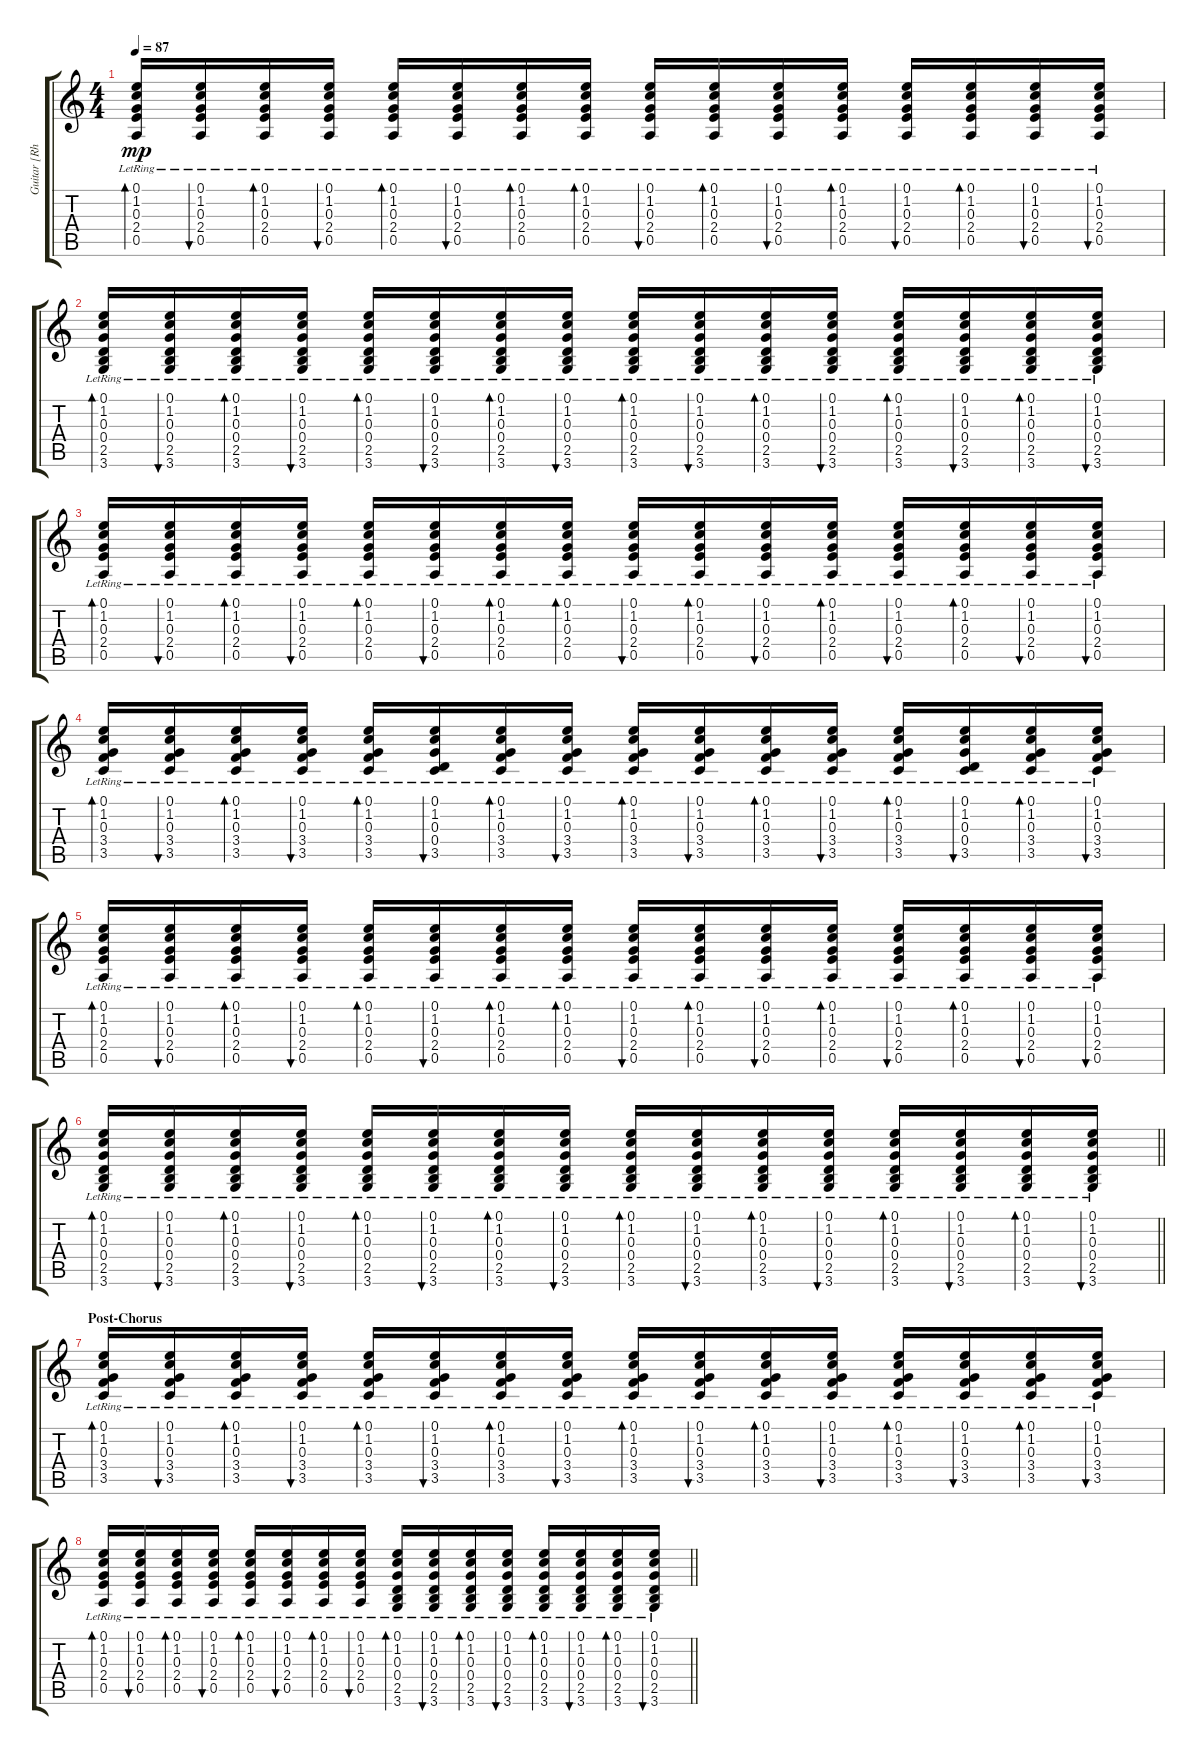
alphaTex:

\track ("Guitar [Rhythm]" "Guitar [Rh") {instrument acousticguitarsteel}
\staff {score tabs}
\tuning (E4 B3 G3 D3 A2 E2) {hide}
\ts (4 4)
\tempo 87
\clef g2
\ks c
(0.1{lr} 1.2{lr} 0.3{lr} 2.4{lr} 0.5).16{bd 60 dy mp} (0.1{lr} 1.2{lr} 0.3{lr} 2.4{lr} 0.5).16{bu 60} (0.1{lr} 1.2{lr} 0.3{lr} 2.4{lr} 0.5).16{bd 60} (0.1{lr} 1.2{lr} 0.3{lr} 2.4{lr} 0.5).16{bu 60} (0.1{lr} 1.2{lr} 0.3{lr} 2.4{lr} 0.5).16{bd 60} (0.1{lr} 1.2{lr} 0.3{lr} 2.4{lr} 0.5).16{bu 60} (0.1{lr} 1.2{lr} 0.3{lr} 2.4{lr} 0.5).16{bd 60} (0.1{lr} 1.2{lr} 0.3{lr} 2.4{lr} 0.5).16{bd 60} (0.1{lr} 1.2{lr} 0.3{lr} 2.4{lr} 0.5).16{bu 60} (0.1{lr} 1.2{lr} 0.3{lr} 2.4{lr} 0.5).16{bd 60} (0.1{lr} 1.2{lr} 0.3{lr} 2.4{lr} 0.5).16{bu 60} (0.1{lr} 1.2{lr} 0.3{lr} 2.4{lr} 0.5).16{bd 60} (0.1{lr} 1.2{lr} 0.3{lr} 2.4{lr} 0.5).16{bu 60} (0.1{lr} 1.2{lr} 0.3{lr} 2.4{lr} 0.5).16{bd 60} (0.1{lr} 1.2{lr} 0.3{lr} 2.4{lr} 0.5).16{bu 60} (0.1{lr} 1.2{lr} 0.3{lr} 2.4{lr} 0.5).16{bu 60} |
(0.1{lr} 1.2{lr} 0.3{lr} 0.4{lr} 2.5 3.6).16{bd 60} (0.1{lr} 1.2{lr} 0.3{lr} 0.4{lr} 2.5 3.6).16{bu 60} (0.1{lr} 1.2{lr} 0.3{lr} 0.4{lr} 2.5 3.6).16{bd 60} (0.1{lr} 1.2{lr} 0.3{lr} 0.4{lr} 2.5 3.6).16{bu 60} (0.1{lr} 1.2{lr} 0.3{lr} 0.4{lr} 2.5 3.6).16{bd 60} (0.1{lr} 1.2{lr} 0.3{lr} 0.4{lr} 2.5 3.6).16{bu 60} (0.1{lr} 1.2{lr} 0.3{lr} 0.4{lr} 2.5 3.6).16{bd 60} (0.1{lr} 1.2{lr} 0.3{lr} 0.4{lr} 2.5 3.6).16{bu 60} (0.1{lr} 1.2{lr} 0.3{lr} 0.4{lr} 2.5 3.6).16{bd 60} (0.1{lr} 1.2{lr} 0.3{lr} 0.4{lr} 2.5 3.6).16{bu 60} (0.1{lr} 1.2{lr} 0.3{lr} 0.4{lr} 2.5 3.6).16{bd 60} (0.1{lr} 1.2{lr} 0.3{lr} 0.4{lr} 2.5 3.6).16{bu 60} (0.1{lr} 1.2{lr} 0.3{lr} 0.4{lr} 2.5 3.6).16{bd 60} (0.1{lr} 1.2{lr} 0.3{lr} 0.4{lr} 2.5 3.6).16{bu 60} (0.1{lr} 1.2{lr} 0.3{lr} 0.4{lr} 2.5 3.6).16{bd 60} (0.1{lr} 1.2{lr} 0.3{lr} 0.4{lr} 2.5 3.6).16{bu 60} |
(0.1{lr} 1.2{lr} 0.3{lr} 2.4{lr} 0.5).16{bd 60} (0.1{lr} 1.2{lr} 0.3{lr} 2.4{lr} 0.5).16{bu 60} (0.1{lr} 1.2{lr} 0.3{lr} 2.4{lr} 0.5).16{bd 60} (0.1{lr} 1.2{lr} 0.3{lr} 2.4{lr} 0.5).16{bu 60} (0.1{lr} 1.2{lr} 0.3{lr} 2.4{lr} 0.5).16{bd 60} (0.1{lr} 1.2{lr} 0.3{lr} 2.4{lr} 0.5).16{bu 60} (0.1{lr} 1.2{lr} 0.3{lr} 2.4{lr} 0.5).16{bd 60} (0.1{lr} 1.2{lr} 0.3{lr} 2.4{lr} 0.5).16{bd 60} (0.1{lr} 1.2{lr} 0.3{lr} 2.4{lr} 0.5).16{bu 60} (0.1{lr} 1.2{lr} 0.3{lr} 2.4{lr} 0.5).16{bd 60} (0.1{lr} 1.2{lr} 0.3{lr} 2.4{lr} 0.5).16{bu 60} (0.1{lr} 1.2{lr} 0.3{lr} 2.4{lr} 0.5).16{bd 60} (0.1{lr} 1.2{lr} 0.3{lr} 2.4{lr} 0.5).16{bu 60} (0.1{lr} 1.2{lr} 0.3{lr} 2.4{lr} 0.5).16{bd 60} (0.1{lr} 1.2{lr} 0.3{lr} 2.4{lr} 0.5).16{bu 60} (0.1{lr} 1.2{lr} 0.3{lr} 2.4{lr} 0.5).16{bu 60} |
(0.1{lr} 1.2{lr} 0.3{lr} 3.4{lr} 3.5).16{bd 60} (0.1{lr} 1.2{lr} 0.3{lr} 3.4{lr} 3.5).16{bu 60} (0.1{lr} 1.2{lr} 0.3{lr} 3.4{lr} 3.5).16{bd 60} (0.1{lr} 1.2{lr} 0.3{lr} 3.4{lr} 3.5).16{bu 60} (0.1{lr} 1.2{lr} 0.3{lr} 3.4{lr} 3.5).16{bd 60} (0.1{lr} 1.2{lr} 0.3{lr} 0.4{lr} 3.5).16{bu 60} (0.1{lr} 1.2{lr} 0.3{lr} 3.4{lr} 3.5).16{bd 60} (0.1{lr} 1.2{lr} 0.3{lr} 3.4{lr} 3.5).16{bu 60} (0.1{lr} 1.2{lr} 0.3{lr} 3.4{lr} 3.5).16{bd 60} (0.1{lr} 1.2{lr} 0.3{lr} 3.4{lr} 3.5).16{bu 60} (0.1{lr} 1.2{lr} 0.3{lr} 3.4{lr} 3.5).16{bd 60} (0.1{lr} 1.2{lr} 0.3{lr} 3.4{lr} 3.5).16{bu 60} (0.1{lr} 1.2{lr} 0.3{lr} 3.4{lr} 3.5).16{bd 60} (0.1{lr} 1.2{lr} 0.3{lr} 0.4{lr} 3.5).16{bu 60} (0.1{lr} 1.2{lr} 0.3{lr} 3.4{lr} 3.5).16{bd 60} (0.1{lr} 1.2{lr} 0.3{lr} 3.4{lr} 3.5).16{bu 60} |
(0.1{lr} 1.2{lr} 0.3{lr} 2.4{lr} 0.5).16{bd 60} (0.1{lr} 1.2{lr} 0.3{lr} 2.4{lr} 0.5).16{bu 60} (0.1{lr} 1.2{lr} 0.3{lr} 2.4{lr} 0.5).16{bd 60} (0.1{lr} 1.2{lr} 0.3{lr} 2.4{lr} 0.5).16{bu 60} (0.1{lr} 1.2{lr} 0.3{lr} 2.4{lr} 0.5).16{bd 60} (0.1{lr} 1.2{lr} 0.3{lr} 2.4{lr} 0.5).16{bu 60} (0.1{lr} 1.2{lr} 0.3{lr} 2.4{lr} 0.5).16{bd 60} (0.1{lr} 1.2{lr} 0.3{lr} 2.4{lr} 0.5).16{bd 60} (0.1{lr} 1.2{lr} 0.3{lr} 2.4{lr} 0.5).16{bu 60} (0.1{lr} 1.2{lr} 0.3{lr} 2.4{lr} 0.5).16{bd 60} (0.1{lr} 1.2{lr} 0.3{lr} 2.4{lr} 0.5).16{bu 60} (0.1{lr} 1.2{lr} 0.3{lr} 2.4{lr} 0.5).16{bd 60} (0.1{lr} 1.2{lr} 0.3{lr} 2.4{lr} 0.5).16{bu 60} (0.1{lr} 1.2{lr} 0.3{lr} 2.4{lr} 0.5).16{bd 60} (0.1{lr} 1.2{lr} 0.3{lr} 2.4{lr} 0.5).16{bu 60} (0.1{lr} 1.2{lr} 0.3{lr} 2.4{lr} 0.5).16{bu 60} |
\barLineRight lightlight
(0.1{lr} 1.2{lr} 0.3{lr} 0.4{lr} 2.5 3.6).16{bd 60} (0.1{lr} 1.2{lr} 0.3{lr} 0.4{lr} 2.5 3.6).16{bu 60} (0.1{lr} 1.2{lr} 0.3{lr} 0.4{lr} 2.5 3.6).16{bd 60} (0.1{lr} 1.2{lr} 0.3{lr} 0.4{lr} 2.5 3.6).16{bu 60} (0.1{lr} 1.2{lr} 0.3{lr} 0.4{lr} 2.5 3.6).16{bd 60} (0.1{lr} 1.2{lr} 0.3{lr} 0.4{lr} 2.5 3.6).16{bu 60} (0.1{lr} 1.2{lr} 0.3{lr} 0.4{lr} 2.5 3.6).16{bd 60} (0.1{lr} 1.2{lr} 0.3{lr} 0.4{lr} 2.5 3.6).16{bu 60} (0.1{lr} 1.2{lr} 0.3{lr} 0.4{lr} 2.5 3.6).16{bd 60} (0.1{lr} 1.2{lr} 0.3{lr} 0.4{lr} 2.5 3.6).16{bu 60} (0.1{lr} 1.2{lr} 0.3{lr} 0.4{lr} 2.5 3.6).16{bd 60} (0.1{lr} 1.2{lr} 0.3{lr} 0.4{lr} 2.5 3.6).16{bu 60} (0.1{lr} 1.2{lr} 0.3{lr} 0.4{lr} 2.5 3.6).16{bd 60} (0.1{lr} 1.2{lr} 0.3{lr} 0.4{lr} 2.5 3.6).16{bu 60} (0.1{lr} 1.2{lr} 0.3{lr} 0.4{lr} 2.5 3.6).16{bd 60} (0.1{lr} 1.2{lr} 0.3{lr} 0.4{lr} 2.5 3.6).16{bu 60} |
\section ("" "Post-Chorus")
(0.1{lr} 1.2{lr} 0.3{lr} 3.4{lr} 3.5{lr}).16{bd 60} (0.1{lr} 1.2{lr} 0.3{lr} 3.4{lr} 3.5{lr}).16{bu 60} (0.1{lr} 1.2{lr} 0.3{lr} 3.4{lr} 3.5{lr}).16{bd 60} (0.1{lr} 1.2{lr} 0.3{lr} 3.4{lr} 3.5{lr}).16{bu 60} (0.1{lr} 1.2{lr} 0.3{lr} 3.4{lr} 3.5{lr}).16{bd 60} (0.1{lr} 1.2{lr} 0.3{lr} 3.4{lr} 3.5{lr}).16{bu 60} (0.1{lr} 1.2{lr} 0.3{lr} 3.4{lr} 3.5{lr}).16{bd 60} (0.1{lr} 1.2{lr} 0.3{lr} 3.4{lr} 3.5{lr}).16{bu 60} (0.1{lr} 1.2{lr} 0.3{lr} 3.4{lr} 3.5{lr}).16{bd 60} (0.1{lr} 1.2{lr} 0.3{lr} 3.4{lr} 3.5{lr}).16{bu 60} (0.1{lr} 1.2{lr} 0.3{lr} 3.4{lr} 3.5{lr}).16{bd 60} (0.1{lr} 1.2{lr} 0.3{lr} 3.4{lr} 3.5{lr}).16{bu 60} (0.1{lr} 1.2{lr} 0.3{lr} 3.4{lr} 3.5{lr}).16{bd 60} (0.1{lr} 1.2{lr} 0.3{lr} 3.4{lr} 3.5{lr}).16{bu 60} (0.1{lr} 1.2{lr} 0.3{lr} 3.4{lr} 3.5{lr}).16{bd 60} (0.1{lr} 1.2{lr} 0.3{lr} 3.4{lr} 3.5{lr}).16{bu 60} |
\barLineRight lightlight
(0.1{lr} 1.2{lr} 0.3{lr} 2.4{lr} 0.5).16{bd 60} (0.1{lr} 1.2{lr} 0.3{lr} 2.4{lr} 0.5).16{bu 60} (0.1{lr} 1.2{lr} 0.3{lr} 2.4{lr} 0.5).16{bd 60} (0.1{lr} 1.2{lr} 0.3{lr} 2.4{lr} 0.5).16{bu 60} (0.1{lr} 1.2{lr} 0.3{lr} 2.4{lr} 0.5).16{bd 60} (0.1{lr} 1.2{lr} 0.3{lr} 2.4{lr} 0.5).16{bu 60} (0.1{lr} 1.2{lr} 0.3{lr} 2.4{lr} 0.5).16{bd 60} (0.1{lr} 1.2{lr} 0.3{lr} 2.4{lr} 0.5).16{bu 60} (0.1{lr} 1.2{lr} 0.3{lr} 0.4{lr} 2.5 3.6).16{bd 60} (0.1{lr} 1.2{lr} 0.3{lr} 0.4{lr} 2.5 3.6).16{bu 60} (0.1{lr} 1.2{lr} 0.3{lr} 0.4{lr} 2.5 3.6).16{bd 60} (0.1{lr} 1.2{lr} 0.3{lr} 0.4{lr} 2.5 3.6).16{bu 60} (0.1{lr} 1.2{lr} 0.3{lr} 0.4{lr} 2.5 3.6).16{bd 60} (0.1{lr} 1.2{lr} 0.3{lr} 0.4{lr} 2.5 3.6).16{bu 60} (0.1{lr} 1.2{lr} 0.3{lr} 0.4{lr} 2.5 3.6).16{bd 60} (0.1{lr} 1.2{lr} 0.3{lr} 0.4{lr} 2.5 3.6).16{bu 60}
